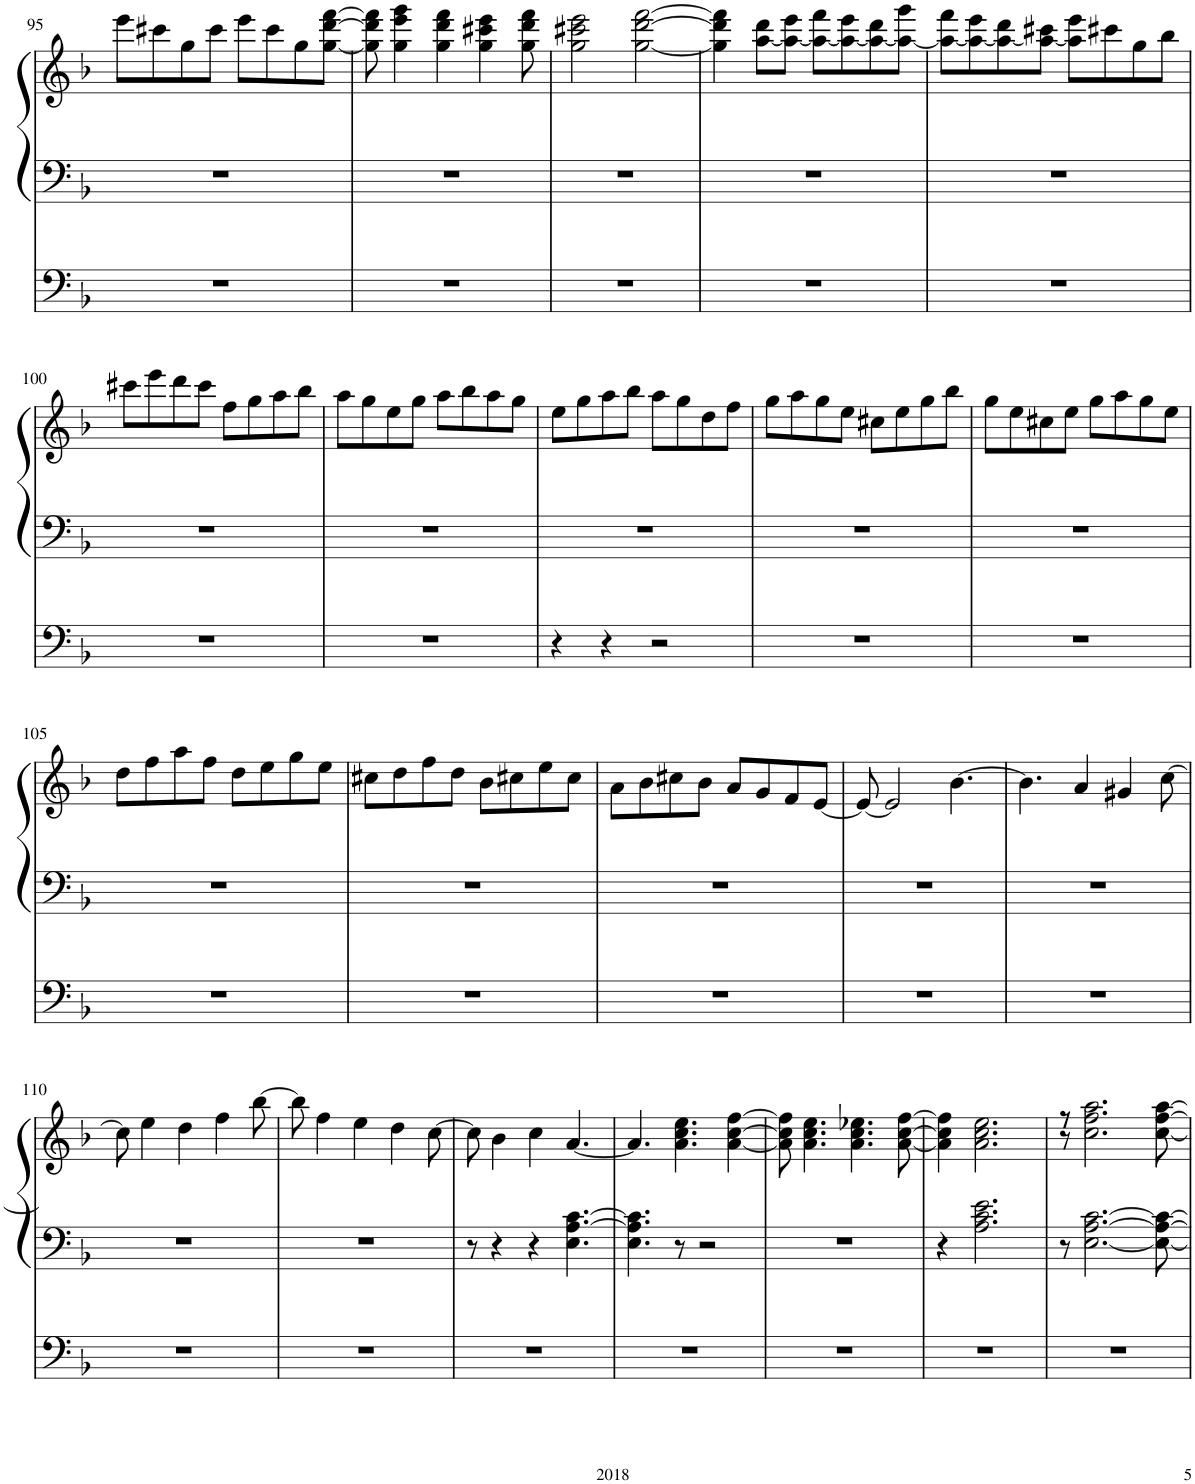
**kern	**kern	**kern
*part1	*part1	*part1
*staff3	*staff2	*staff1
*I"Organ	*	*
*I'Org.	*	*
!!LO:PB:g=z
*clefF4	*clefF4	*clefG2
*k[b-]	*k[b-]	*k[b-]
*M4/4	*M4/4	*M4/4
=95	=95	=95
1r	1r	8eee\L
.	.	8ccc#X\
.	.	8gg\
.	.	8ccc#\J
.	.	8eee\L
.	.	8ccc#\
.	.	8gg\
.	.	[8gg\ [8ddd\ [8fff\J
=96	=96	=96
1r	1r	8gg\] 8ddd\] 8fff\]
.	.	4gg\ 4eee\ 4ggg\
.	.	4gg\ 4ddd\ 4fff\
.	.	4gg\ 4ccc#X\ 4eee\
.	.	8gg\ 8ddd\ 8fff\
=97	=97	=97
1r	1r	2gg\ 2ccc#X\ 2eee\
.	.	[2gg\ [2ddd\ [2fff\
=98	=98	=98
1r	1r	4gg\] 4ddd\] 4fff\]
.	.	[8aa\ 8ddd\L
.	.	8aa\_ 8eee\J
.	.	8aa\_ 8fff\L
.	.	8aa\_ 8eee\
.	.	8aa\_ 8ddd\
.	.	8aa\_ 8ggg\J
=99	=99	=99
1r	1r	8aa\_ 8fff\L
.	.	8aa\_ 8eee\
.	.	8aa\_ 8ddd\
.	.	8aa\_ 8ccc#X\J
.	.	8aa\] 8eee\L
.	.	8ccc#X\
.	.	8gg\
.	.	8bb-\J
!!LO:LB:g=z
=100	=100	=100
1r	1r	8ccc#X\L
.	.	8eee\
.	.	8ddd\
.	.	8ccc#\J
.	.	8ff\L
.	.	8gg\
.	.	8aa\
.	.	8bb-\J
=101	=101	=101
1r	1r	8aa\L
.	.	8gg\
.	.	8ee\
.	.	8gg\J
.	.	8aa\L
.	.	8bb-\
.	.	8aa\
.	.	8gg\J
=102	=102	=102
4r	1r	8ee\L
.	.	8gg\
4r	.	8aa\
.	.	8bb-\J
2r	.	8aa\L
.	.	8gg\
.	.	8dd\
.	.	8ff\J
=103	=103	=103
1r	1r	8gg\L
.	.	8aa\
.	.	8gg\
.	.	8ee\J
.	.	8cc#X\L
.	.	8ee\
.	.	8gg\
.	.	8bb-\J
=104	=104	=104
1r	1r	8gg\L
.	.	8ee\
.	.	8cc#X\
.	.	8ee\J
.	.	8gg\L
.	.	8aa\
.	.	8gg\
.	.	8ee\J
!!LO:LB:g=z
=105	=105	=105
1r	1r	8dd\L
.	.	8ff\
.	.	8aa\
.	.	8ff\J
.	.	8dd\L
.	.	8ee\
.	.	8gg\
.	.	8ee\J
=106	=106	=106
1r	1r	8cc#X\L
.	.	8dd\
.	.	8ff\
.	.	8dd\J
.	.	8b-\L
.	.	8cc#X\
.	.	8ee\
.	.	8cc#\J
=107	=107	=107
1r	1r	8a\L
.	.	8b-\
.	.	8cc#X\
.	.	8b-\J
.	.	8a/L
.	.	8g/
.	.	8f/
.	.	[8e/J
=108	=108	=108
1r	1r	8e/_
.	.	2e/]
.	.	[4.b-\
=109	=109	=109
1r	1r	4.b-\]
.	.	4a/
.	.	4g#X/
.	.	[8cc\
!!LO:LB:g=z
=110	=110	=110
1r	1r	8cc\]
.	.	4ee\
.	.	4dd\
.	.	4ff\
.	.	[8bb-\
=111	=111	=111
1r	1r	8bb-\]
.	.	4ff\
.	.	4ee\
.	.	4dd\
.	.	[8cc\
=112	=112	=112
1r	8r	8cc\]
.	4r	4b-\
.	4r	4cc\
.	[4.E\ [4.A\ [4.c\	[4.a/
=113	=113	=113
1r	4.E\] 4.A\] 4.c\]	4.a/]
.	8r	4.a\ 4.cc\ 4.ee\
.	2r	.
.	.	[4a\ [4cc\ [4ff\
=114	=114	=114
1r	1r	8a\] 8cc\] 8ff\]
.	.	4.a\ 4.cc\ 4.ee\
.	.	4.a\ 4.cc\ 4.ee-X\
.	.	[8a\ [8cc\ [8ff\
=115	=115	=115
1r	4r	4a\] 4cc\] 4ff\]
.	2.A\ 2.c\ 2.e\	2.a\ 2.cc\ 2.ee\
=116	=116	=116
1r	8r	8r
.	[2.E\ [2.A\ [2.c\	2.cc\ 2.ff\ 2.aa\
.	8E\_ 8A\_ 8c\_	[8cc\ [8ff\ [8aa\
=	=	=
*-	*-	*-
